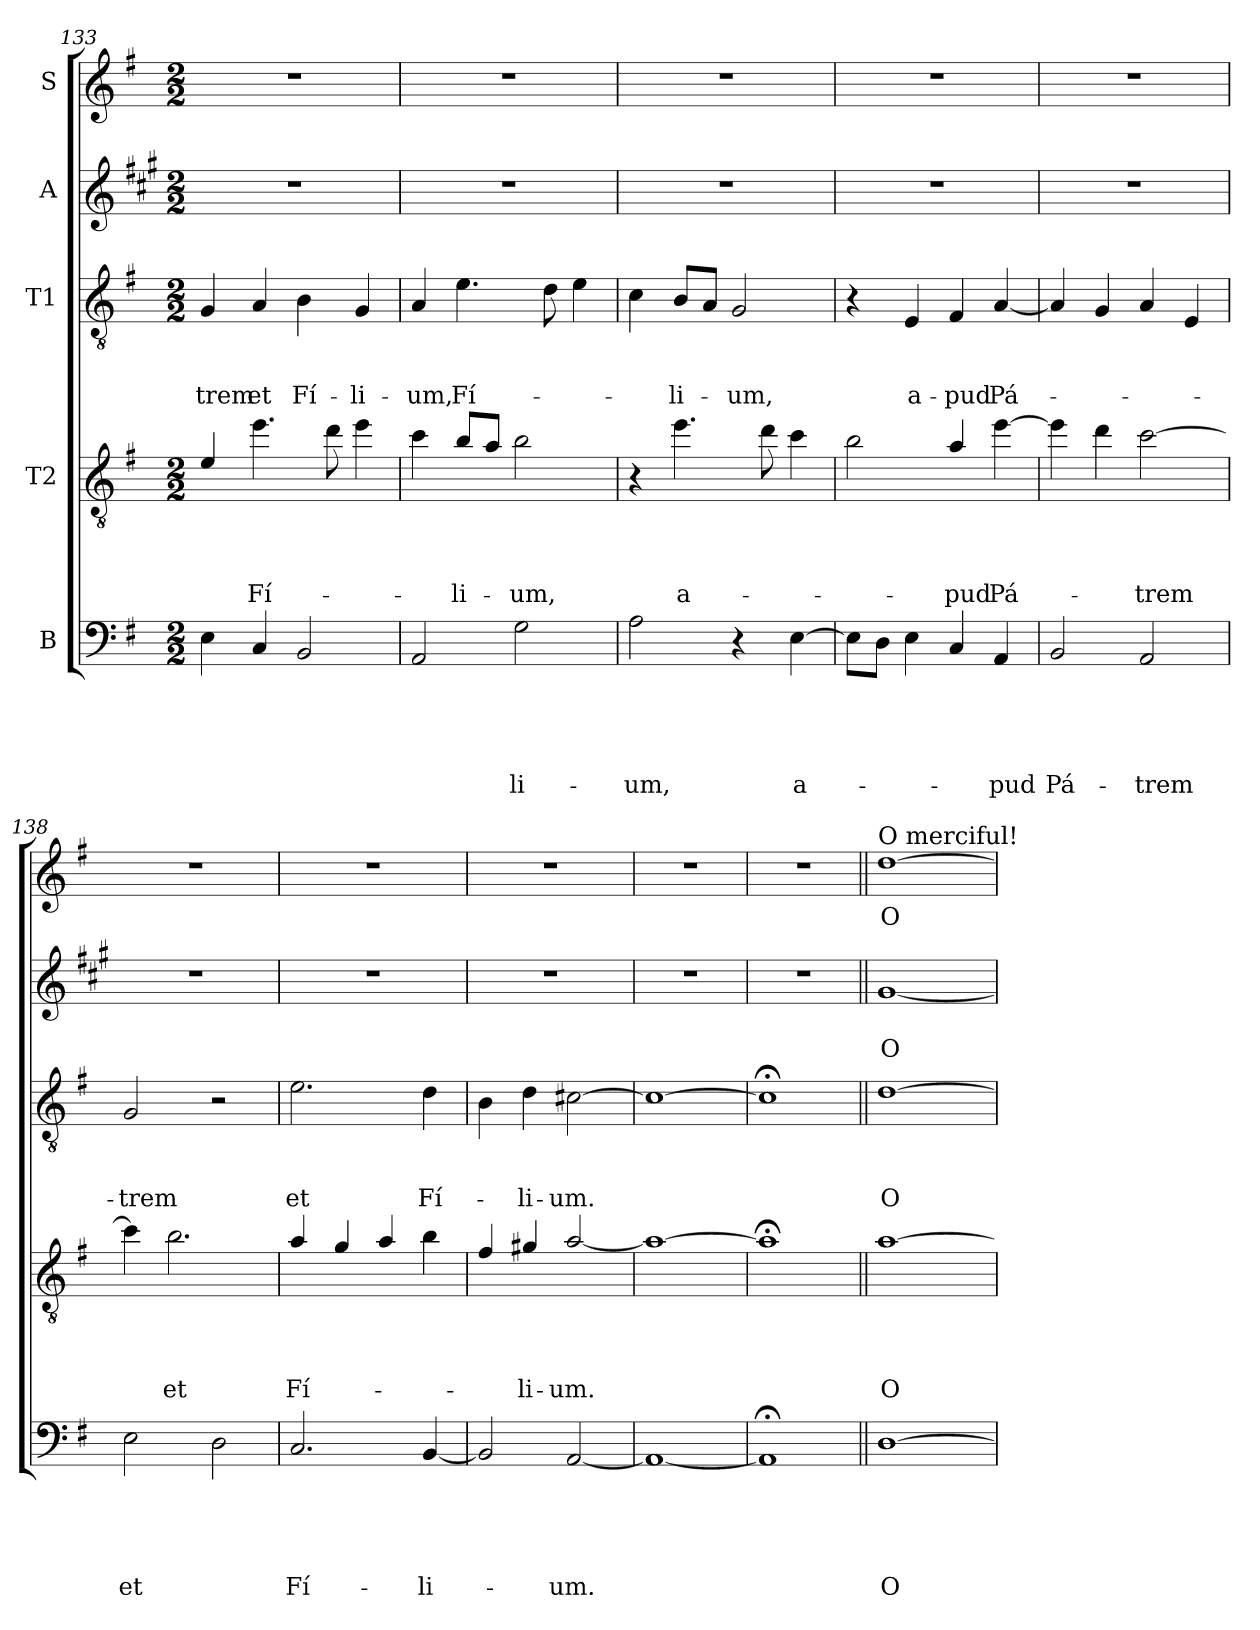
**kern	**text	**text	**text	**text	**text	**kern	**text	**text	**text	**text	**kern	**text	**text	**text	**kern	**text	**text	**kern	**text
*part5	*part5	*part5	*part5	*part5	*part5	*part4	*part4	*part4	*part4	*part4	*part3	*part3	*part3	*part3	*part2	*part2	*part2	*part1	*part1
*staff5	*staff5	*staff5	*staff5	*staff5	*staff5	*staff4	*staff4	*staff4	*staff4	*staff4	*staff3	*staff3	*staff3	*staff3	*staff2	*staff2	*staff2	*staff1	*staff1
*I"B	*	*	*	*	*	*I"T2	*	*	*	*	*I"T1	*	*	*	*I"A	*	*	*I"S	*
*clefF4	*	*	*	*	*	*clefGv2	*	*	*	*	*clefGv2	*	*	*	*clefG2	*	*	*clefG2	*
*	*	*	*	*	*	*ITrd8c14	*	*	*	*	*	*	*	*	*ITrd1c2	*	*	*	*
*k[f#]	*	*	*	*	*	*k[f#]	*	*	*	*	*k[f#]	*	*	*	*k[f#]	*	*	*k[f#]	*
*G:	*	*	*	*	*	*G:	*	*	*	*	*G:	*	*	*	*G:	*	*	*G:	*
*M2/2	*	*	*	*	*	*M2/2	*	*	*	*	*M2/2	*	*	*	*M2/2	*	*	*M2/2	*
=133	=133	=133	=133	=133	=133	=133	=133	=133	=133	=133	=133	=133	=133	=133	=133	=133	=133	=133	=133
!	!	!	!	!	!	!	!	!	!	!	!	!	!	!LO:LY:b	!	!	!	!	!
4E\	.	.	.	.	.	4E/	.	.	.	.	4G/	.	.	-trem	1r	.	.	1r	.
!	!	!	!	!	!	!	!	!	!	!LO:LY:b	!	!	!	!LO:LY:b	!	!	!	!	!
4C/	.	.	.	.	.	4.e\	.	.	.	Fí-	4A/	.	.	et	.	.	.	.	.
!	!	!	!	!	!	!	!	!	!	!	!	!	!	!LO:LY:b	!	!	!	!	!
2BB/	.	.	.	.	.	.	.	.	.	.	4B\	.	.	Fí-	.	.	.	.	.
.	.	.	.	.	.	8d\	.	.	.	.	.	.	.	.	.	.	.	.	.
!	!	!	!	!	!	!	!	!	!	!	!	!	!	!LO:LY:b	!	!	!	!	!
.	.	.	.	.	.	4e\	.	.	.	.	4G/	.	.	-li-	.	.	.	.	.
=134	=134	=134	=134	=134	=134	=134	=134	=134	=134	=134	=134	=134	=134	=134	=134	=134	=134	=134	=134
!	!	!	!	!	!	!	!	!	!	!	!	!	!	!LO:LY:b	!	!	!	!	!
2AA/	.	.	.	.	.	4c\	.	.	.	.	4A/	.	.	-um,	1r	.	.	1r	.
!	!	!	!	!	!	!	!	!	!	!LO:LY:b	!	!	!	!LO:LY:b	!	!	!	!	!
.	.	.	.	.	.	8B/L	.	.	.	-li-	4.e\	.	.	Fí-	.	.	.	.	.
.	.	.	.	.	.	8A/J	.	.	.	.	.	.	.	.	.	.	.	.	.
!	!	!	!	!	!LO:LY:b	!	!	!	!	!LO:LY:b	!	!	!	!	!	!	!	!	!
2G\	.	.	.	.	-li-	2B\	.	.	.	-um,	.	.	.	.	.	.	.	.	.
.	.	.	.	.	.	.	.	.	.	.	8d\	.	.	.	.	.	.	.	.
.	.	.	.	.	.	.	.	.	.	.	4e\	.	.	.	.	.	.	.	.
=135	=135	=135	=135	=135	=135	=135	=135	=135	=135	=135	=135	=135	=135	=135	=135	=135	=135	=135	=135
!	!	!	!	!	!LO:LY:b	!	!	!	!	!	!	!	!	!	!	!	!	!	!
2A\	.	.	.	.	-um,	4r	.	.	.	.	4c\	.	.	.	1r	.	.	1r	.
!	!	!	!	!	!	!	!	!	!	!LO:LY:b	!	!	!	!LO:LY:b	!	!	!	!	!
.	.	.	.	.	.	4.e\	.	.	.	a-	8B/L	.	.	-li-	.	.	.	.	.
.	.	.	.	.	.	.	.	.	.	.	8A/J	.	.	.	.	.	.	.	.
!	!	!	!	!	!	!	!	!	!	!	!	!	!	!LO:LY:b	!	!	!	!	!
4r	.	.	.	.	.	.	.	.	.	.	2G/	.	.	-um,	.	.	.	.	.
.	.	.	.	.	.	8d\	.	.	.	.	.	.	.	.	.	.	.	.	.
!	!	!	!	!	!LO:LY:b	!	!	!	!	!	!	!	!	!	!	!	!	!	!
[4E\	.	.	.	.	a-	4c\	.	.	.	.	.	.	.	.	.	.	.	.	.
=136	=136	=136	=136	=136	=136	=136	=136	=136	=136	=136	=136	=136	=136	=136	=136	=136	=136	=136	=136
8E\L]	.	.	.	.	.	2B\	.	.	.	.	4r	.	.	.	1r	.	.	1r	.
8D\J	.	.	.	.	.	.	.	.	.	.	.	.	.	.	.	.	.	.	.
!	!	!	!	!	!	!	!	!	!	!	!	!	!	!LO:LY:b	!	!	!	!	!
4E\	.	.	.	.	.	.	.	.	.	.	4E/	.	.	a-	.	.	.	.	.
!	!	!	!	!	!	!	!	!	!	!LO:LY:b	!	!	!	!LO:LY:b	!	!	!	!	!
4C/	.	.	.	.	.	4A/	.	.	.	-pud	4F#/	.	.	-pud	.	.	.	.	.
!	!	!	!	!	!LO:LY:b	!	!	!	!	!LO:LY:b	!	!	!	!LO:LY:b	!	!	!	!	!
4AA/	.	.	.	.	-pud	[4e\	.	.	.	Pá-	[4A/	.	.	Pá-	.	.	.	.	.
=137	=137	=137	=137	=137	=137	=137	=137	=137	=137	=137	=137	=137	=137	=137	=137	=137	=137	=137	=137
!	!	!	!	!	!LO:LY:b	!	!	!	!	!	!	!	!	!	!	!	!	!	!
2BB/	.	.	.	.	Pá-	4e\]	.	.	.	.	4A/]	.	.	.	1r	.	.	1r	.
.	.	.	.	.	.	4d\	.	.	.	.	4G/	.	.	.	.	.	.	.	.
!	!	!	!	!	!LO:LY:b	!	!	!	!	!LO:LY:b	!	!	!	!	!	!	!	!	!
2AA/	.	.	.	.	-trem	[2c\	.	.	.	-trem	4A/	.	.	.	.	.	.	.	.
.	.	.	.	.	.	.	.	.	.	.	4E/	.	.	.	.	.	.	.	.
!!LO:LB:g=z
=138	=138	=138	=138	=138	=138	=138	=138	=138	=138	=138	=138	=138	=138	=138	=138	=138	=138	=138	=138
!	!	!	!	!	!LO:LY:b	!	!	!	!	!	!	!	!	!LO:LY:b	!	!	!	!	!
2E\	.	.	.	.	et	4c\]	.	.	.	.	2G/	.	.	-trem	1r	.	.	1r	.
!	!	!	!	!	!	!	!	!	!	!LO:LY:b	!	!	!	!	!	!	!	!	!
.	.	.	.	.	.	2.B\	.	.	.	et	.	.	.	.	.	.	.	.	.
2D\	.	.	.	.	.	.	.	.	.	.	2r	.	.	.	.	.	.	.	.
=139	=139	=139	=139	=139	=139	=139	=139	=139	=139	=139	=139	=139	=139	=139	=139	=139	=139	=139	=139
!	!	!	!	!	!LO:LY:b	!	!	!	!	!LO:LY:b	!	!	!	!LO:LY:b	!	!	!	!	!
2.C/	.	.	.	.	Fí-	4A/	.	.	.	Fí-	2.e\	.	.	et	1r	.	.	1r	.
.	.	.	.	.	.	4G/	.	.	.	.	.	.	.	.	.	.	.	.	.
.	.	.	.	.	.	4A/	.	.	.	.	.	.	.	.	.	.	.	.	.
!	!	!	!	!	!LO:LY:b	!	!	!	!	!	!	!	!	!LO:LY:b	!	!	!	!	!
[4BB/	.	.	.	.	-li-	4B\	.	.	.	.	4d\	.	.	Fí-	.	.	.	.	.
=140	=140	=140	=140	=140	=140	=140	=140	=140	=140	=140	=140	=140	=140	=140	=140	=140	=140	=140	=140
2BB/]	.	.	.	.	.	4F#/	.	.	.	.	4B\	.	.	.	1r	.	.	1r	.
!	!	!	!	!	!	!	!	!	!	!LO:LY:b	!	!	!	!LO:LY:b	!	!	!	!	!
.	.	.	.	.	.	4G#/	.	.	.	-li-	4d\	.	.	-li-	.	.	.	.	.
!	!	!	!	!	!LO:LY:b	!	!	!	!	!LO:LY:b	!	!	!	!LO:LY:b	!	!	!	!	!
[2AA/	.	.	.	.	-um.	[2A/	.	.	.	-um.	[2c#X\	.	.	-um.	.	.	.	.	.
=141	=141	=141	=141	=141	=141	=141	=141	=141	=141	=141	=141	=141	=141	=141	=141	=141	=141	=141	=141
1AA_	.	.	.	.	.	1A_	.	.	.	.	1c#_	.	.	.	1r	.	.	1r	.
=142	=142	=142	=142	=142	=142	=142	=142	=142	=142	=142	=142	=142	=142	=142	=142	=142	=142	=142	=142
1AA;]	.	.	.	.	.	1A;]	.	.	.	.	1c#;<]	.	.	.	1r	.	.	1r	.
=143||	=143||	=143||	=143||	=143||	=143||	=143||	=143||	=143||	=143||	=143||	=143||	=143||	=143||	=143||	=143||	=143||	=143||	=143||	=143||
!	!	!	!	!	!	!	!	!	!	!	!	!	!	!	!	!	!	!LO:TX:a:t=O merciful!	!
!	!	!	!	!	!LO:LY:b	!	!	!	!	!LO:LY:b	!	!	!	!LO:LY:b	!	!	!LO:LY:b	!	!LO:LY:b
[1D	.	.	.	.	O	[1A	.	.	.	O	[1d	.	.	O	[1f#	.	O	[1dd	O
=	=	=	=	=	=	=	=	=	=	=	=	=	=	=	=	=	=	=	=
*-	*-	*-	*-	*-	*-	*-	*-	*-	*-	*-	*-	*-	*-	*-	*-	*-	*-	*-	*-
